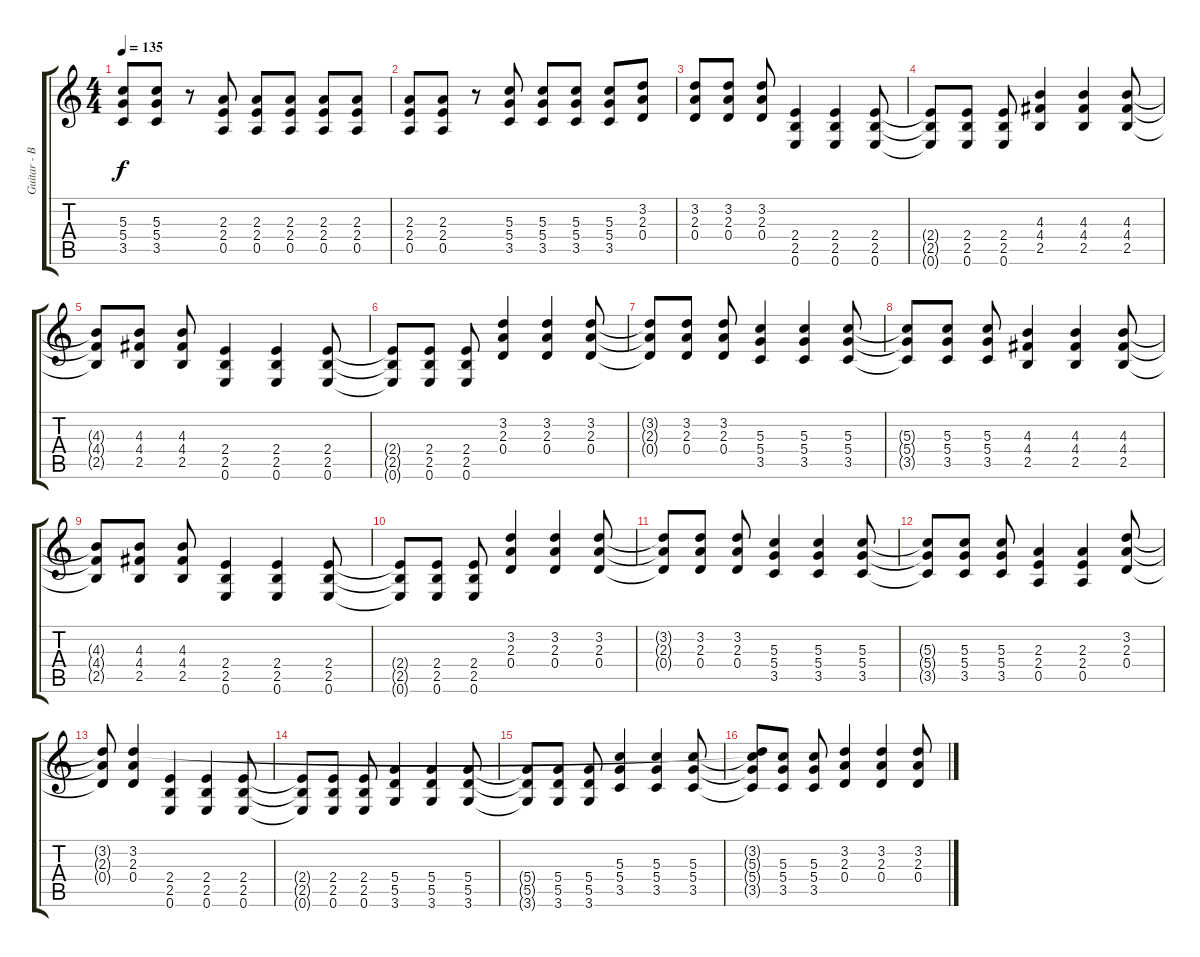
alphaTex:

\track ("Guitar - Brett Gurewitz/Greg Hetson" "Guitar - B") {instrument distortionguitar}
\staff {score tabs}
\tuning (E4 B3 G3 D3 A2 E2) {hide}
\ts (4 4)
\tempo 135
\clef g2
\ks c
(5.3 5.4 3.5).8{dy f} (5.3 5.4 3.5).8 r.8 (2.3 2.4 0.5).8 (2.3 2.4 0.5).8 (2.3 2.4 0.5).8 (2.3 2.4 0.5).8 (2.3 2.4 0.5).8 |
(2.3 2.4 0.5).8 (2.3 2.4 0.5).8 r.8 (5.3 5.4 3.5).8 (5.3 5.4 3.5).8 (5.3 5.4 3.5).8 (5.3 5.4 3.5).8 (3.2 2.3 0.4).8 |
(3.2 2.3 0.4).8 (3.2 2.3 0.4).8 (3.2 2.3 0.4).8 (2.4 2.5 0.6).4 (2.4 2.5 0.6).4 (2.4 2.5 0.6).8 |
(2.4{t} 2.5{t} 0.6{t}).8 (2.4 2.5 0.6).8 (2.4 2.5 0.6).8 (4.3 4.4 2.5).4 (4.3 4.4 2.5).4 (4.3 4.4 2.5).8 |
(4.3{t} 4.4{t} 2.5{t}).8 (4.3 4.4 2.5).8 (4.3 4.4 2.5).8 (2.4 2.5 0.6).4 (2.4 2.5 0.6).4 (2.4 2.5 0.6).8 |
(2.4{t} 2.5{t} 0.6{t}).8 (2.4 2.5 0.6).8 (2.4 2.5 0.6).8 (3.2 2.3 0.4).4 (3.2 2.3 0.4).4 (3.2 2.3 0.4).8 |
(3.2{t} 2.3{t} 0.4{t}).8 (3.2 2.3 0.4).8 (3.2 2.3 0.4).8 (5.3 5.4 3.5).4 (5.3 5.4 3.5).4 (5.3 5.4 3.5).8 |
(5.3{t} 5.4{t} 3.5{t}).8 (5.3 5.4 3.5).8 (5.3 5.4 3.5).8 (4.3 4.4 2.5).4 (4.3 4.4 2.5).4 (4.3 4.4 2.5).8 |
(4.3{t} 4.4{t} 2.5{t}).8 (4.3 4.4 2.5).8 (4.3 4.4 2.5).8 (2.4 2.5 0.6).4 (2.4 2.5 0.6).4 (2.4 2.5 0.6).8 |
(2.4{t} 2.5{t} 0.6{t}).8 (2.4 2.5 0.6).8 (2.4 2.5 0.6).8 (3.2 2.3 0.4).4 (3.2 2.3 0.4).4 (3.2 2.3 0.4).8 |
(3.2{t} 2.3{t} 0.4{t}).8 (3.2 2.3 0.4).8 (3.2 2.3 0.4).8 (5.3 5.4 3.5).4 (5.3 5.4 3.5).4 (5.3 5.4 3.5).8 |
(5.3{t} 5.4{t} 3.5{t}).8 (5.3 5.4 3.5).8 (5.3 5.4 3.5).8 (2.3 2.4 0.5).4 (2.3 2.4 0.5).4 (3.2 2.3 0.4).8 |
(3.2{t} 2.3{t} 0.4{t}).8 (3.2 2.3 0.4).4 (2.4 2.5 0.6).4 (2.4 2.5 0.6).4 (2.4 2.5 0.6).8 |
(2.4{t} 2.5{t} 0.6{t}).8 (2.4 2.5 0.6).8 (2.4 2.5 0.6).8 (5.4 5.5 3.6).4 (5.4 5.5 3.6).4 (5.4 5.5 3.6).8 |
(5.4{t} 5.5{t} 3.6{t}).8 (5.4 5.5 3.6).8 (5.4 5.5 3.6).8 (5.3 5.4 3.5).4 (5.3 5.4 3.5).4 (5.3 5.4 3.5).8 |
(3.2{t} 5.3{t} 5.4{t} 3.5{t}).8 (5.3 5.4 3.5).8 (5.3 5.4 3.5).8 (3.2 2.3 0.4).4 (3.2 2.3 0.4).4 (3.2 2.3 0.4).8
